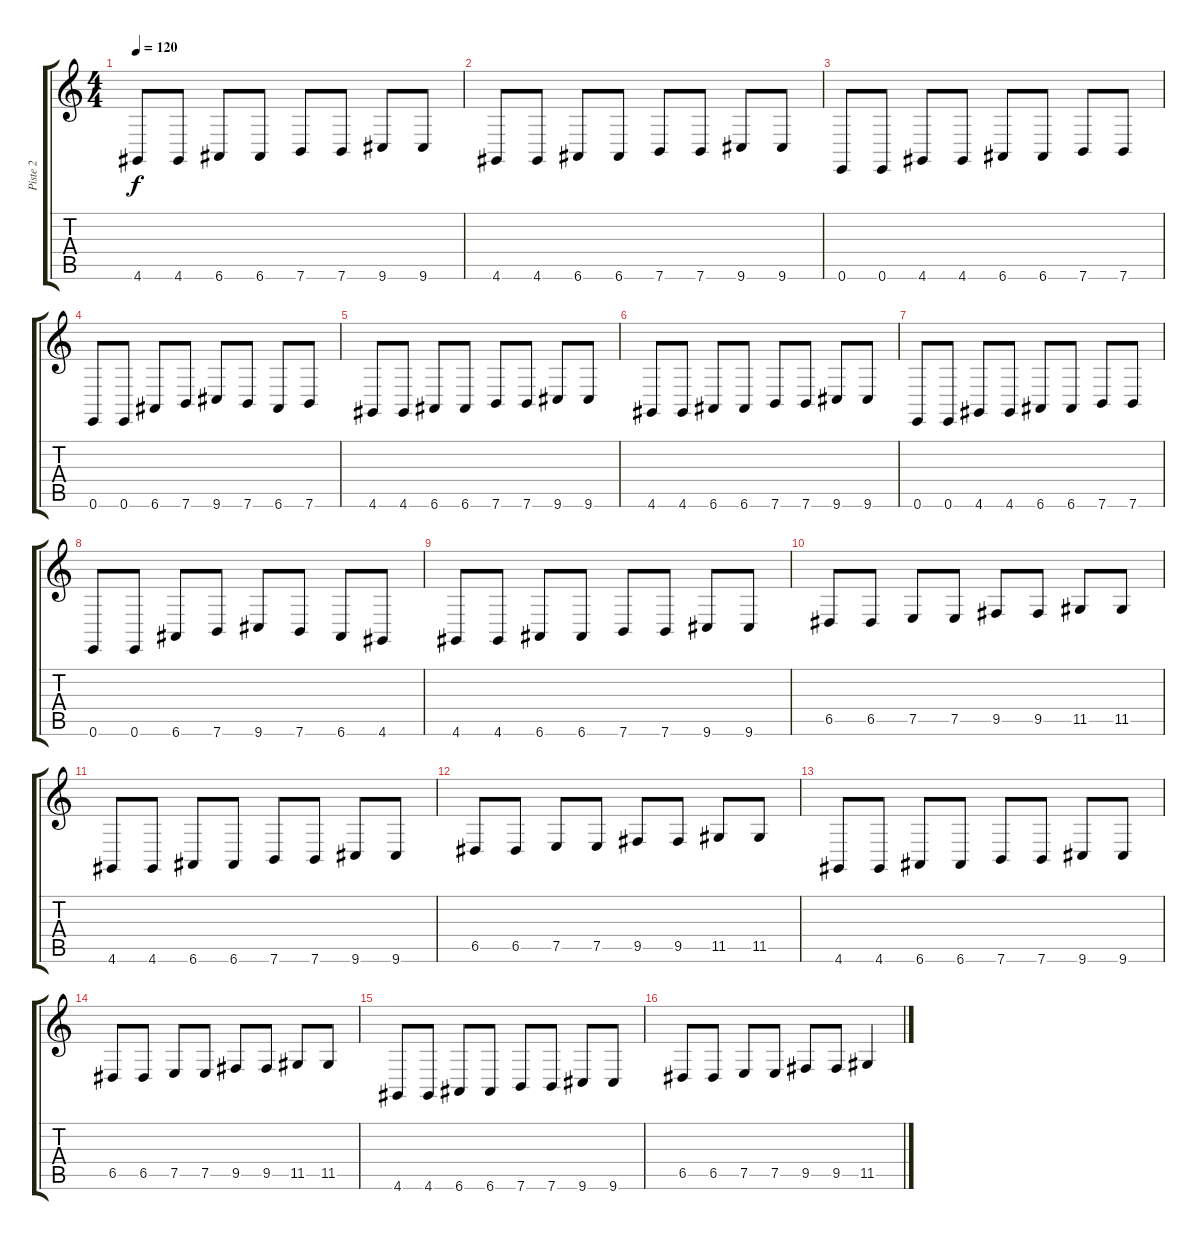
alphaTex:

\track ("Piste 2" "Piste 2") {instrument stringensemble1}
\staff {score tabs}
\tuning (E4 B3 G3 D3 A2 E2) {hide}
\ts (4 4)
\tempo 120
\clef g2
\ks c
4.6.8{dy f} 4.6.8 6.6.8 6.6.8 7.6.8 7.6.8 9.6.8 9.6.8 |
4.6.8 4.6.8 6.6.8 6.6.8 7.6.8 7.6.8 9.6.8 9.6.8 |
0.6.8 0.6.8 4.6.8 4.6.8 6.6.8 6.6.8 7.6.8 7.6.8 |
0.6.8 0.6.8 6.6.8 7.6.8 9.6.8 7.6.8 6.6.8 7.6.8 |
4.6.8 4.6.8 6.6.8 6.6.8 7.6.8 7.6.8 9.6.8 9.6.8 |
4.6.8 4.6.8 6.6.8 6.6.8 7.6.8 7.6.8 9.6.8 9.6.8 |
0.6.8 0.6.8 4.6.8 4.6.8 6.6.8 6.6.8 7.6.8 7.6.8 |
0.6.8 0.6.8 6.6.8 7.6.8 9.6.8 7.6.8 6.6.8 4.6.8 |
4.6.8 4.6.8 6.6.8 6.6.8 7.6.8 7.6.8 9.6.8 9.6.8 |
6.5.8 6.5.8 7.5.8 7.5.8 9.5.8 9.5.8 11.5.8 11.5.8 |
4.6.8 4.6.8 6.6.8 6.6.8 7.6.8 7.6.8 9.6.8 9.6.8 |
6.5.8 6.5.8 7.5.8 7.5.8 9.5.8 9.5.8 11.5.8 11.5.8 |
4.6.8 4.6.8 6.6.8 6.6.8 7.6.8 7.6.8 9.6.8 9.6.8 |
6.5.8 6.5.8 7.5.8 7.5.8 9.5.8 9.5.8 11.5.8 11.5.8 |
4.6.8 4.6.8 6.6.8 6.6.8 7.6.8 7.6.8 9.6.8 9.6.8 |
6.5.8 6.5.8 7.5.8 7.5.8 9.5.8 9.5.8 11.5.4
